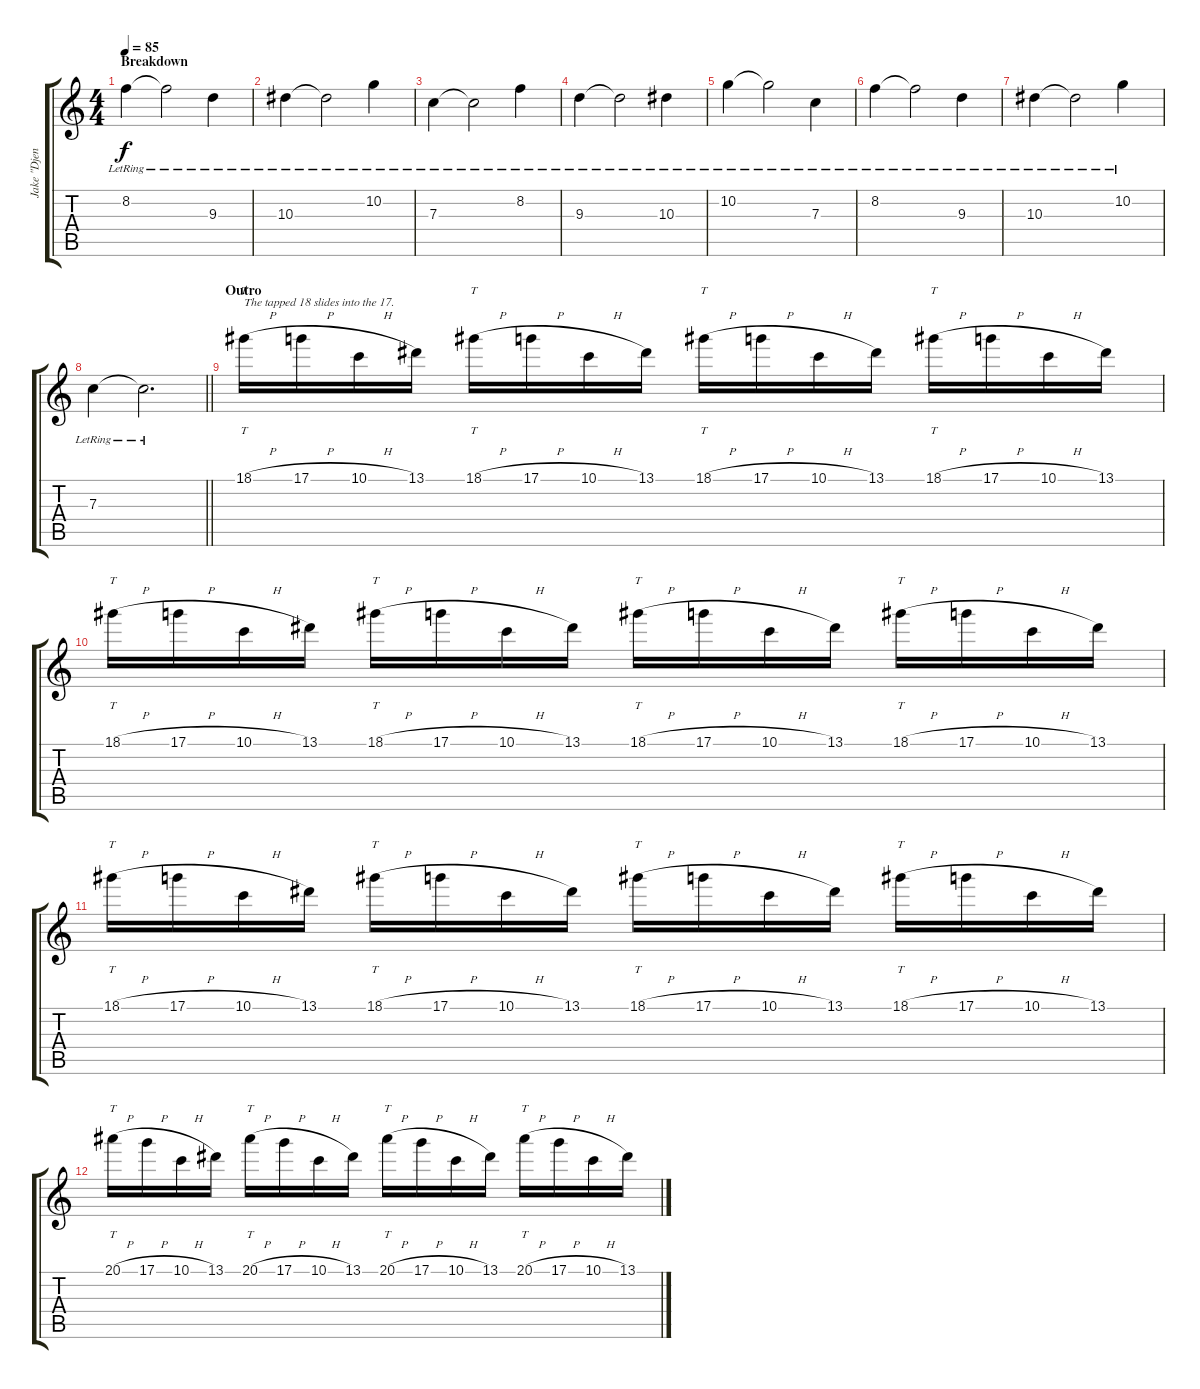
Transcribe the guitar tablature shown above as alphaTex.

\track ("Jake \"Djent Reznor\" Bowen" "Jake \"Djen") {instrument electricguitarjazz}
\staff {score tabs}
\tuning (D4 A3 F3 C3 G2 C2) {hide}
\ts (4 4)
\section ("" "Breakdown")
\tempo 85
\clef g2
\ks c
8.2{lr}.4{dy f} 8.2{lr t}.2 9.3{lr}.4 |
10.3{lr}.4 10.3{lr t}.2 10.2{lr}.4 |
7.3{lr}.4 7.3{lr t}.2 8.2{lr}.4 |
9.3{lr}.4 9.3{lr t}.2 10.3{lr}.4 |
10.2{lr}.4 10.2{lr t}.2 7.3{lr}.4 |
8.2{lr}.4 8.2{lr t}.2 9.3{lr}.4 |
10.3{lr}.4 10.3{lr t}.2 10.2{lr}.4 |
\barLineRight lightlight
7.3{lr}.4 7.3{lr t}.2{d} |
\section ("" "Outro")
18.1{h}.16{tt txt "The tapped 18 slides into the 17. "} 17.1{h}.16 10.1{h}.16 13.1.16 18.1{h}.16{tt} 17.1{h}.16 10.1{h}.16 13.1.16 18.1{h}.16{tt} 17.1{h}.16 10.1{h}.16 13.1.16 18.1{h}.16{tt} 17.1{h}.16 10.1{h}.16 13.1.16 |
18.1{h}.16{tt} 17.1{h}.16 10.1{h}.16 13.1.16 18.1{h}.16{tt} 17.1{h}.16 10.1{h}.16 13.1.16 18.1{h}.16{tt} 17.1{h}.16 10.1{h}.16 13.1.16 18.1{h}.16{tt} 17.1{h}.16 10.1{h}.16 13.1.16 |
18.1{h}.16{tt} 17.1{h}.16 10.1{h}.16 13.1.16 18.1{h}.16{tt} 17.1{h}.16 10.1{h}.16 13.1.16 18.1{h}.16{tt} 17.1{h}.16 10.1{h}.16 13.1.16 18.1{h}.16{tt} 17.1{h}.16 10.1{h}.16 13.1.16 |
20.1{h}.16{tt volume 4} 17.1{h}.16 10.1{h}.16 13.1.16 20.1{h}.16{tt} 17.1{h}.16 10.1{h}.16 13.1.16 20.1{h}.16{tt} 17.1{h}.16 10.1{h}.16 13.1.16 20.1{h}.16{tt} 17.1{h}.16 10.1{h}.16{volume 0} 13.1.16
